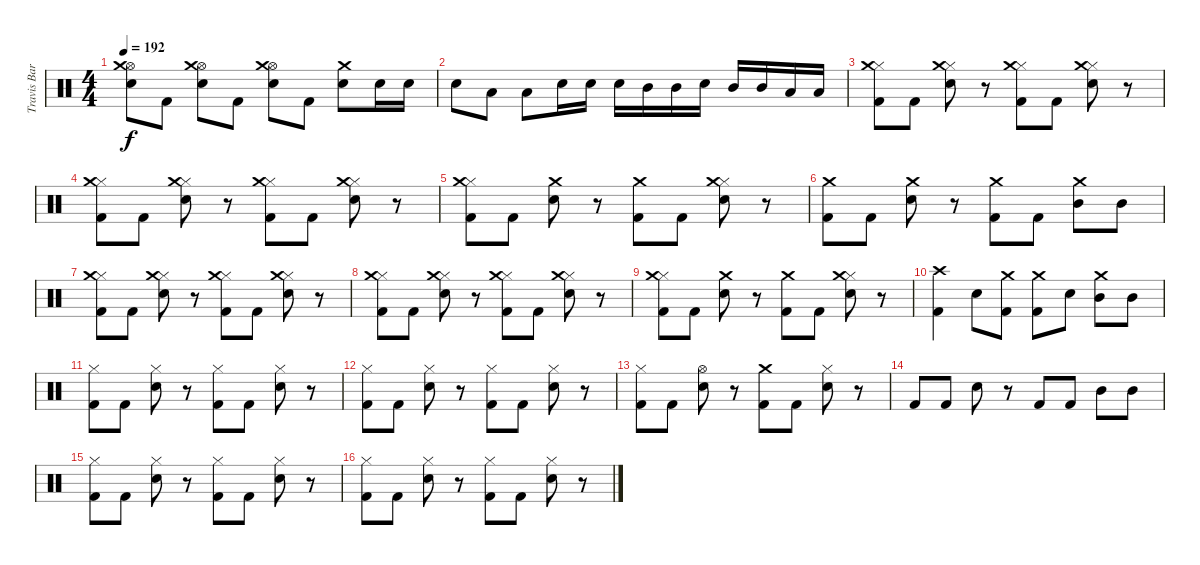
\track ("Travis Barker (Drums)" "Travis Bar") {instrument percussion}
\staff {score}
\articulation defaults
\ts (4 4)
\tempo 192
\clef neutral
\ks c
("Hi-Hat (open)" "Electric Snare (hit)" "Crash medium (hit)").8{dy f} "Kick (hit) 2".8 ("Hi-Hat (open)" "Electric Snare (hit)" "Crash medium (hit)").8 "Kick (hit) 2".8 ("Hi-Hat (open)" "Electric Snare (hit)" "Crash medium (hit)").8 "Kick (hit) 2".8 ("Electric Snare (hit)" "Crash medium (hit)").8 "Electric Snare (hit)".16 "Electric Snare (hit)".16 |
"Electric Snare (hit)".8 "Low Floor Tom (hit)".8 "Low Floor Tom (hit)".8 "Electric Snare (hit)".16 "Electric Snare (hit)".16 "Electric Snare (hit)".16 "Mid Tom (hit)".16 "Mid Tom (hit)".16 "Electric Snare (hit)".16 "Mid Tom (hit)".16 "Mid Tom (hit)".16 "Low Floor Tom (hit)".16 "Low Floor Tom (hit)".16 |
("Kick (hit) 2" "Hi-Hat (closed)" "Crash medium (hit)").8 "Kick (hit) 2".8 ("Electric Snare (hit)" "Hi-Hat (closed)" "Crash medium (hit)").8 r.8 ("Kick (hit) 2" "Hi-Hat (closed)" "Crash medium (hit)").8 "Kick (hit) 2".8 ("Electric Snare (hit)" "Hi-Hat (closed)" "Crash medium (hit)").8 r.8 |
("Kick (hit) 2" "Hi-Hat (closed)" "Crash medium (hit)").8 "Kick (hit) 2".8 ("Electric Snare (hit)" "Hi-Hat (closed)" "Crash medium (hit)").8 r.8 ("Kick (hit) 2" "Hi-Hat (closed)" "Crash medium (hit)").8 "Kick (hit) 2".8 ("Electric Snare (hit)" "Hi-Hat (closed)" "Crash medium (hit)").8 r.8 |
("Kick (hit) 2" "Hi-Hat (closed)" "Crash medium (hit)").8 "Kick (hit) 2".8 ("Electric Snare (hit)" "Crash medium (hit)").8 r.8 ("Kick (hit) 2" "Crash medium (hit)").8 "Kick (hit) 2".8 ("Electric Snare (hit)" "Hi-Hat (closed)" "Crash medium (hit)").8 r.8 |
("Kick (hit) 2" "Crash medium (hit)").8 "Kick (hit) 2".8 ("Electric Snare (hit)" "Crash medium (hit)").8 r.8 ("Kick (hit) 2" "Crash medium (hit)").8 "Kick (hit) 2".8 ("Mid Tom (hit)" "Crash medium (hit)").8 "Mid Tom (hit)".8 |
("Kick (hit) 2" "Hi-Hat (closed)" "Crash medium (hit)").8 "Kick (hit) 2".8 ("Electric Snare (hit)" "Hi-Hat (closed)" "Crash medium (hit)").8 r.8 ("Kick (hit) 2" "Hi-Hat (closed)" "Crash medium (hit)").8 "Kick (hit) 2".8 ("Electric Snare (hit)" "Hi-Hat (closed)" "Crash medium (hit)").8 r.8 |
("Kick (hit) 2" "Hi-Hat (closed)" "Crash medium (hit)").8 "Kick (hit) 2".8 ("Electric Snare (hit)" "Hi-Hat (closed)" "Crash medium (hit)").8 r.8 ("Kick (hit) 2" "Hi-Hat (closed)" "Crash medium (hit)").8 "Kick (hit) 2".8 ("Electric Snare (hit)" "Hi-Hat (closed)" "Crash medium (hit)").8 r.8 |
("Kick (hit) 2" "Hi-Hat (closed)" "Crash medium (hit)").8 "Kick (hit) 2".8 ("Electric Snare (hit)" "Crash medium (hit)").8 r.8 ("Kick (hit) 2" "Crash medium (hit)").8 "Kick (hit) 2".8 ("Electric Snare (hit)" "Hi-Hat (closed)" "Crash medium (hit)").8 r.8 |
("Kick (hit) 2" "Crash high (hit)").4 "Electric Snare (hit)".8 ("Kick (hit) 2" "Crash medium (hit)").8 ("Kick (hit) 2" "Crash medium (hit)").8 "Electric Snare (hit)".8 ("Mid Tom (hit)" "Crash medium (hit)").8 "Mid Tom (hit)".8 |
("Kick (hit) 2" "Hi-Hat (closed)").8 "Kick (hit) 2".8 ("Electric Snare (hit)" "Hi-Hat (closed)").8 r.8 ("Kick (hit) 2" "Hi-Hat (closed)").8 "Kick (hit) 2".8 ("Electric Snare (hit)" "Hi-Hat (closed)").8 r.8 |
("Kick (hit) 2" "Hi-Hat (closed)").8 "Kick (hit) 2".8 ("Electric Snare (hit)" "Hi-Hat (closed)").8 r.8 ("Kick (hit) 2" "Hi-Hat (closed)").8 "Kick (hit) 2".8 ("Electric Snare (hit)" "Hi-Hat (closed)").8 r.8 |
("Kick (hit) 2" "Hi-Hat (closed)").8 "Kick (hit) 2".8 ("Electric Snare (hit)" "Hi-Hat (open)").8 r.8 ("Kick (hit) 2" "Crash medium (hit)").8 "Kick (hit) 2".8 ("Electric Snare (hit)" "Hi-Hat (closed)").8 r.8 |
"Kick (hit) 2".8 "Kick (hit) 2".8 "Electric Snare (hit)".8 r.8 "Kick (hit) 2".8 "Kick (hit) 2".8 "Mid Tom (hit)".8 "Mid Tom (hit)".8 |
("Kick (hit) 2" "Hi-Hat (closed)").8 "Kick (hit) 2".8 ("Electric Snare (hit)" "Hi-Hat (closed)").8 r.8 ("Kick (hit) 2" "Hi-Hat (closed)").8 "Kick (hit) 2".8 ("Electric Snare (hit)" "Hi-Hat (closed)").8 r.8 |
("Kick (hit) 2" "Hi-Hat (closed)").8 "Kick (hit) 2".8 ("Electric Snare (hit)" "Hi-Hat (closed)").8 r.8 ("Kick (hit) 2" "Hi-Hat (closed)").8 "Kick (hit) 2".8 ("Electric Snare (hit)" "Hi-Hat (closed)").8 r.8
